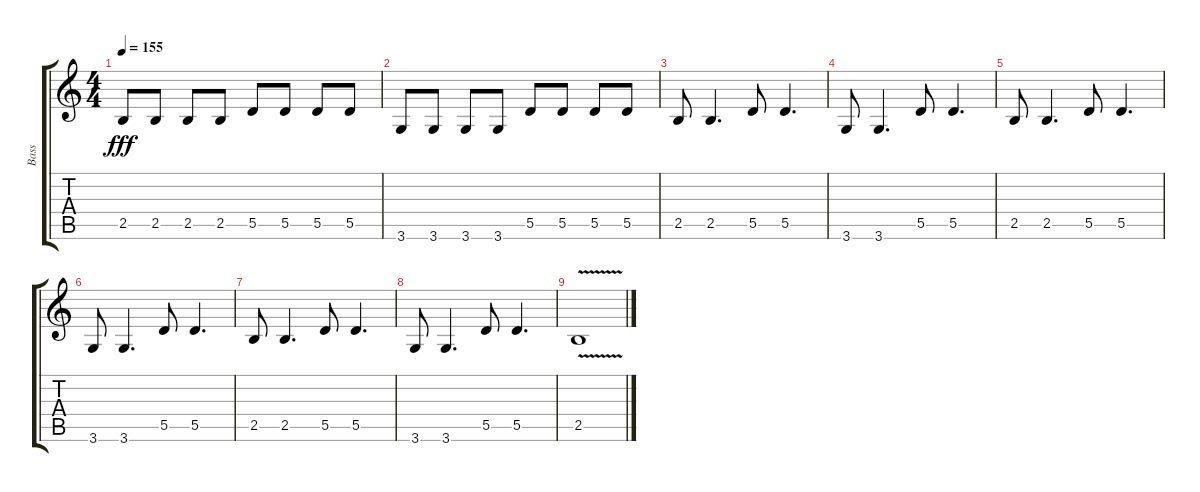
\track ("Bass" "Bass") {instrument electricbasspick}
\staff {score tabs}
\tuning (E4 B3 G3 D3 A2 E2) {hide}
\ts (4 4)
\tempo 155
\clef g2
\ks c
2.5.8{dy fff} 2.5.8 2.5.8 2.5.8 5.5.8 5.5.8 5.5.8 5.5.8 |
3.6.8 3.6.8 3.6.8 3.6.8 5.5.8 5.5.8 5.5.8 5.5.8 |
2.5.8 2.5.4{d} 5.5.8 5.5.4{d} |
3.6.8 3.6.4{d} 5.5.8 5.5.4{d} |
2.5.8 2.5.4{d} 5.5.8 5.5.4{d} |
3.6.8 3.6.4{d} 5.5.8 5.5.4{d} |
2.5.8 2.5.4{d} 5.5.8 5.5.4{d} |
3.6.8 3.6.4{d} 5.5.8 5.5.4{d} |
2.5{v}.1
